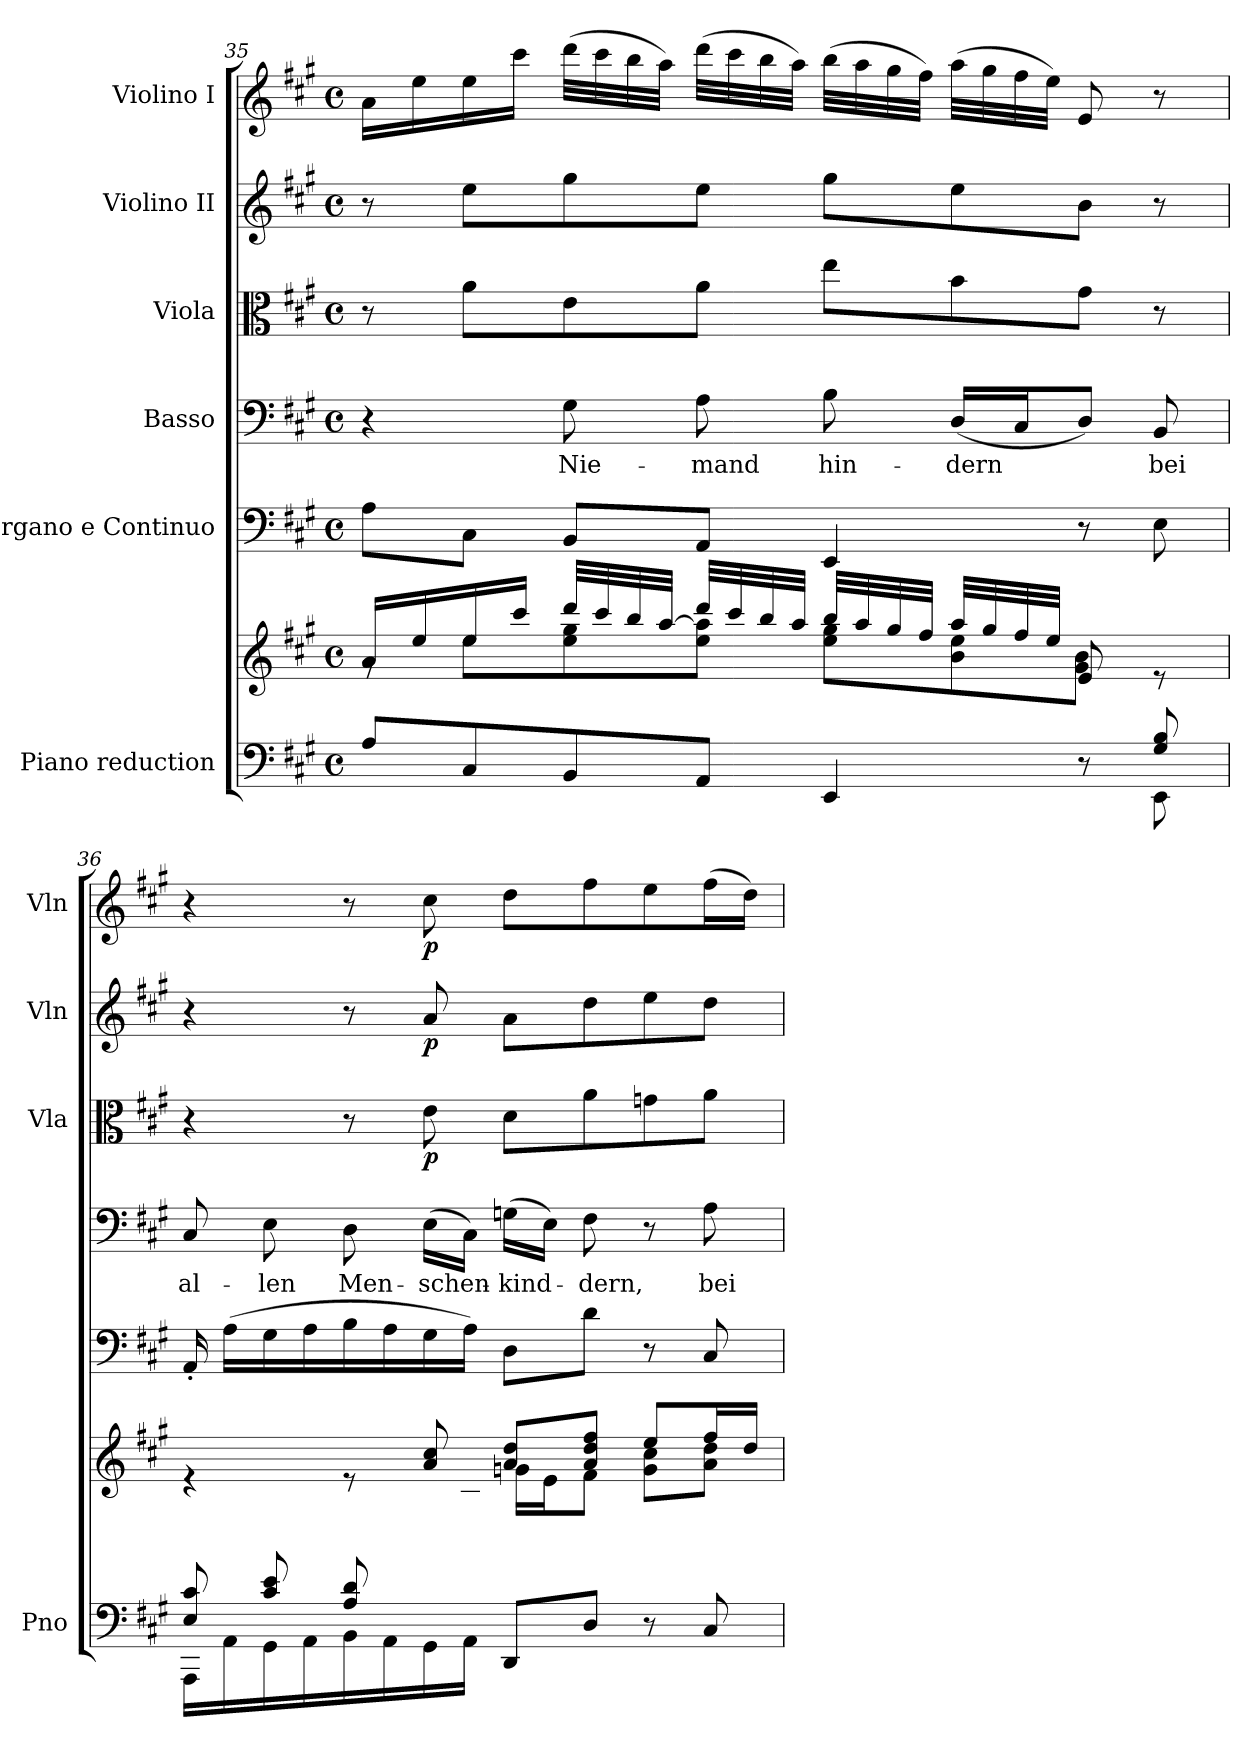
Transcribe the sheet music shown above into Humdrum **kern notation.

**kern	**kern	**kern	**kern	**text	**kern	**dynam	**kern	**dynam	**kern	**dynam
*part6	*part6	*part5	*part4	*part4	*part3	*part3	*part2	*part2	*part1	*part1
*staff7	*staff6	*staff5	*staff4	*staff4	*staff3	*staff3	*staff2	*staff2	*staff1	*staff1
*I"Piano reduction	*	*I"Organo e Continuo	*I"Basso	*	*I"Viola	*	*I"Violino II	*	*I"Violino I	*
*I'Pno	*	*	*	*	*I'Vla	*	*I'Vln	*	*I'Vln	*
*clefF4	*clefG2	*clefF4	*clefF4	*	*clefC3	*	*clefG2	*	*clefG2	*
*k[f#c#g#]	*k[f#c#g#]	*k[f#c#g#]	*k[f#c#g#]	*	*k[f#c#g#]	*	*k[f#c#g#]	*	*k[f#c#g#]	*
*M4/4	*M4/4	*M4/4	*M4/4	*	*M4/4	*	*M4/4	*	*M4/4	*
*met(c)	*met(c)	*met(c)	*met(c)	*	*met(c)	*	*met(c)	*	*met(c)	*
=35	=35	=35	=35	=35	=35	=35	=35	=35	=35	=35
*^	*^	*	*	*	*	*	*	*	*	*
2..ryy	8A/L	16a/LL	8rg	8A\L	4r	.	8r	.	8r	.	16a\LL	.
.	.	16ee/	.	.	.	.	.	.	.	.	16ee\	.
.	8C#/	16ee/	8ee\L	8C#\J	.	.	8a\L	.	8ee\L	.	16ee\	.
.	.	16ccc#/JJ	.	.	.	.	.	.	.	.	16ccc#\JJ	.
!	!	!	!	!	!	!LO:LY:b	!	!	!	!	!	!
.	8BB/	32ddd/LLL	8ee\ 8gg#\	8BB/L	8G#\	Nie-	8e\	.	8gg#\	.	(>32ddd\LLL	.
.	.	32ccc#/	.	.	.	.	.	.	.	.	32ccc#\	.
.	.	32bb/	.	.	.	.	.	.	.	.	32bb\	.
.	.	[32aa/JJJ	.	.	.	.	.	.	.	.	32aa\JJJ)	.
!	!	!	!	!	!	!LO:LY:b	!	!	!	!	!	!
.	8AA/J	32ddd/LLL	8ee\ 8aa\]J	8AA/J	8A\	-mand	8a\J	.	8ee\J	.	(>32ddd\LLL	.
.	.	32ccc#/	.	.	.	.	.	.	.	.	32ccc#\	.
.	.	32bb/	.	.	.	.	.	.	.	.	32bb\	.
.	.	32aa/JJJ	.	.	.	.	.	.	.	.	32aa\JJJ)	.
!	!	!	!	!	!	!LO:LY:b	!	!	!	!	!	!
.	4EE/	32bb/LLL	8ee\ 8gg#\L	4EE/	8B\	hin-	8ee\L	.	8gg#\L	.	(>32bb\LLL	.
.	.	32aa/	.	.	.	.	.	.	.	.	32aa\	.
.	.	32gg#/	.	.	.	.	.	.	.	.	32gg#\	.
.	.	32ff#/JJJ	.	.	.	.	.	.	.	.	32ff#\JJJ)	.
!	!	!	!	!	!	!LO:LY:b	!	!	!	!	!	!
.	.	32aa/LLL	8b\ 8ee\	.	(<16D/LL	-dern	8b\	.	8ee\	.	(>32aa\LLL	.
.	.	32gg#/	.	.	.	.	.	.	.	.	32gg#\	.
.	.	32ff#/	.	.	16C#/J	.	.	.	.	.	32ff#\	.
.	.	32ee/JJJ	.	.	.	.	.	.	.	.	32ee\JJJ)	.
.	8r	8e/	8g#\ 8b\J	8r	8D/J)	.	8g#\J	.	8b\J	.	8e/	.
!	!	!	!	!	!	!LO:LY:b	!	!	!	!	!	!
8G#/ 8B/	8EE\	8re	8ryy	8E\	8BB/	bei	8r	.	8r	.	8r	.
!!LO:LB:g=z
=36	=36	=36	=36	=36	=36	=36	=36	=36	=36	=36	=36	=36
!	!	!	!	!	!	!LO:LY:b	!	!	!	!	!	!
8E/ 8c#/L	16AAA\LL	4re	4.ryy	16AA'/	8C#/	al-	4r	.	4r	.	4r	.
.	16AA\	.	.	(>16A\LL	.	.	.	.	.	.	.	.
!	!	!	!	!	!	!LO:LY:b	!	!	!	!	!	!
8c#/ 8e/	16GG#\	.	.	16G#\	8E\	-len	.	.	.	.	.	.
.	16AA\	.	.	16A\	.	.	.	.	.	.	.	.
!	!	!	!	!	!	!LO:LY:b	!	!	!	!	!	!
8A/ 8d/	16BB\	8re	.	16B\	8D\	Men-	8r	.	8r	.	8r	.
.	16AA\	.	.	16A\	.	.	.	.	.	.	.	.
!	!	!	!	!	!	!LO:LY:b	!	!LO:DY:b	!	!LO:DY:b	!	!LO:DY:b
2ryy	16GG#\	8a/ 8cc#/	16e\L	16G#\	(>16E\LL	-schen-	8e\	p	8a/	p	8cc#\	p
.	16AA\JJ	.	16c#\JJ	16A\JJ)	16C#\JJ)	.	.	.	.	.	.	.
!	!	!	!	!	!	!LO:LY:b	!	!	!	!	!	!
.	8DD/L	8a/ 8dd/L	16gn\LL	8D\L	(>16Gn\LL	-kind-	8d\L	.	8a\L	.	8dd\L	.
.	.	.	16e\J	.	16E\JJ)	.	.	.	.	.	.	.
!	!	!	!	!	!	!LO:LY:b	!	!	!	!	!	!
.	8D/J	8a/ 8dd/ 8ff#/J	8f#\J	8d\J	8F#\	-dern,	8a\	.	8dd\	.	8ff#\	.
.	8r	8ee/L	8g\ 8cc#\L	8r	8r	.	8gn\	.	8ee\	.	8ee\	.
!	!	!	!	!	!	!LO:LY:b	!	!	!	!	!	!
8ryy	8C#/	16ff#/L	8a\ 8dd\J	8C#/	8A\	bei	8a\J	.	8dd\J	.	(>16ff#\L	.
.	.	16dd/JJ	.	.	.	.	.	.	.	.	16dd\JJ)	.
*v	*v	*	*	*	*	*	*	*	*	*	*	*
*	*v	*v	*	*	*	*	*	*	*	*	*
=	=	=	=	=	=	=	=	=	=	=
*-	*-	*-	*-	*-	*-	*-	*-	*-	*-	*-
